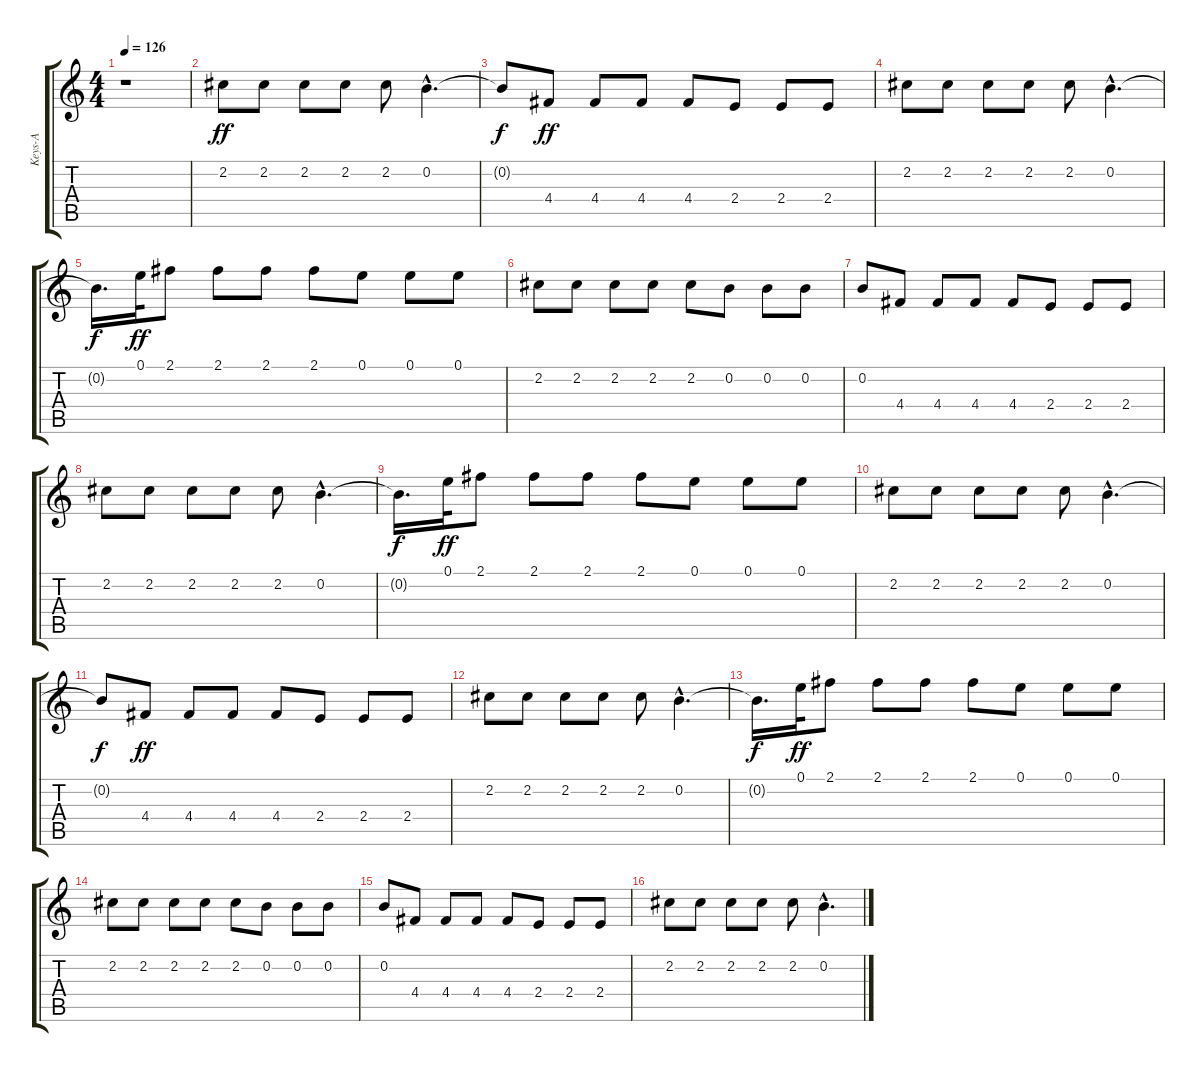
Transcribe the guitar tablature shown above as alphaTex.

\track ("Keys-A" "Keys-A") {instrument overdrivenguitar}
\staff {score tabs}
\tuning (E4 B3 G3 D3 A2 E2) {hide}
\ts (4 4)
\tempo 126
\clef g2
\ks c
r.1{dy ff} |
2.2.8{instrument overdrivenguitar} 2.2.8 2.2.8 2.2.8 2.2.8 0.2{hac}.4{d} |
0.2{t}.8{dy f} 4.4.8{dy ff} 4.4.8 4.4.8 4.4.8 2.4.8 2.4.8 2.4.8 |
2.2.8 2.2.8 2.2.8 2.2.8 2.2.8 0.2{hac}.4{d} |
0.2{t}.16{d dy f} 0.1.32{dy ff} 2.1.8 2.1.8 2.1.8 2.1.8 0.1.8 0.1.8 0.1.8 |
2.2.8 2.2.8 2.2.8 2.2.8 2.2.8 0.2.8 0.2.8 0.2.8 |
0.2.8 4.4.8 4.4.8 4.4.8 4.4.8 2.4.8 2.4.8 2.4.8 |
2.2.8 2.2.8 2.2.8 2.2.8 2.2.8 0.2{hac}.4{d} |
0.2{t}.16{d dy f} 0.1.32{dy ff} 2.1.8 2.1.8 2.1.8 2.1.8 0.1.8 0.1.8 0.1.8 |
2.2.8 2.2.8 2.2.8 2.2.8 2.2.8 0.2{hac}.4{d} |
0.2{t}.8{dy f} 4.4.8{dy ff} 4.4.8 4.4.8 4.4.8 2.4.8 2.4.8 2.4.8 |
2.2.8 2.2.8 2.2.8 2.2.8 2.2.8 0.2{hac}.4{d} |
0.2{t}.16{d dy f} 0.1.32{dy ff} 2.1.8 2.1.8 2.1.8 2.1.8 0.1.8 0.1.8 0.1.8 |
2.2.8 2.2.8 2.2.8 2.2.8 2.2.8 0.2.8 0.2.8 0.2.8 |
0.2.8 4.4.8 4.4.8 4.4.8 4.4.8 2.4.8 2.4.8 2.4.8 |
2.2.8 2.2.8 2.2.8 2.2.8 2.2.8 0.2{hac}.4{d}
